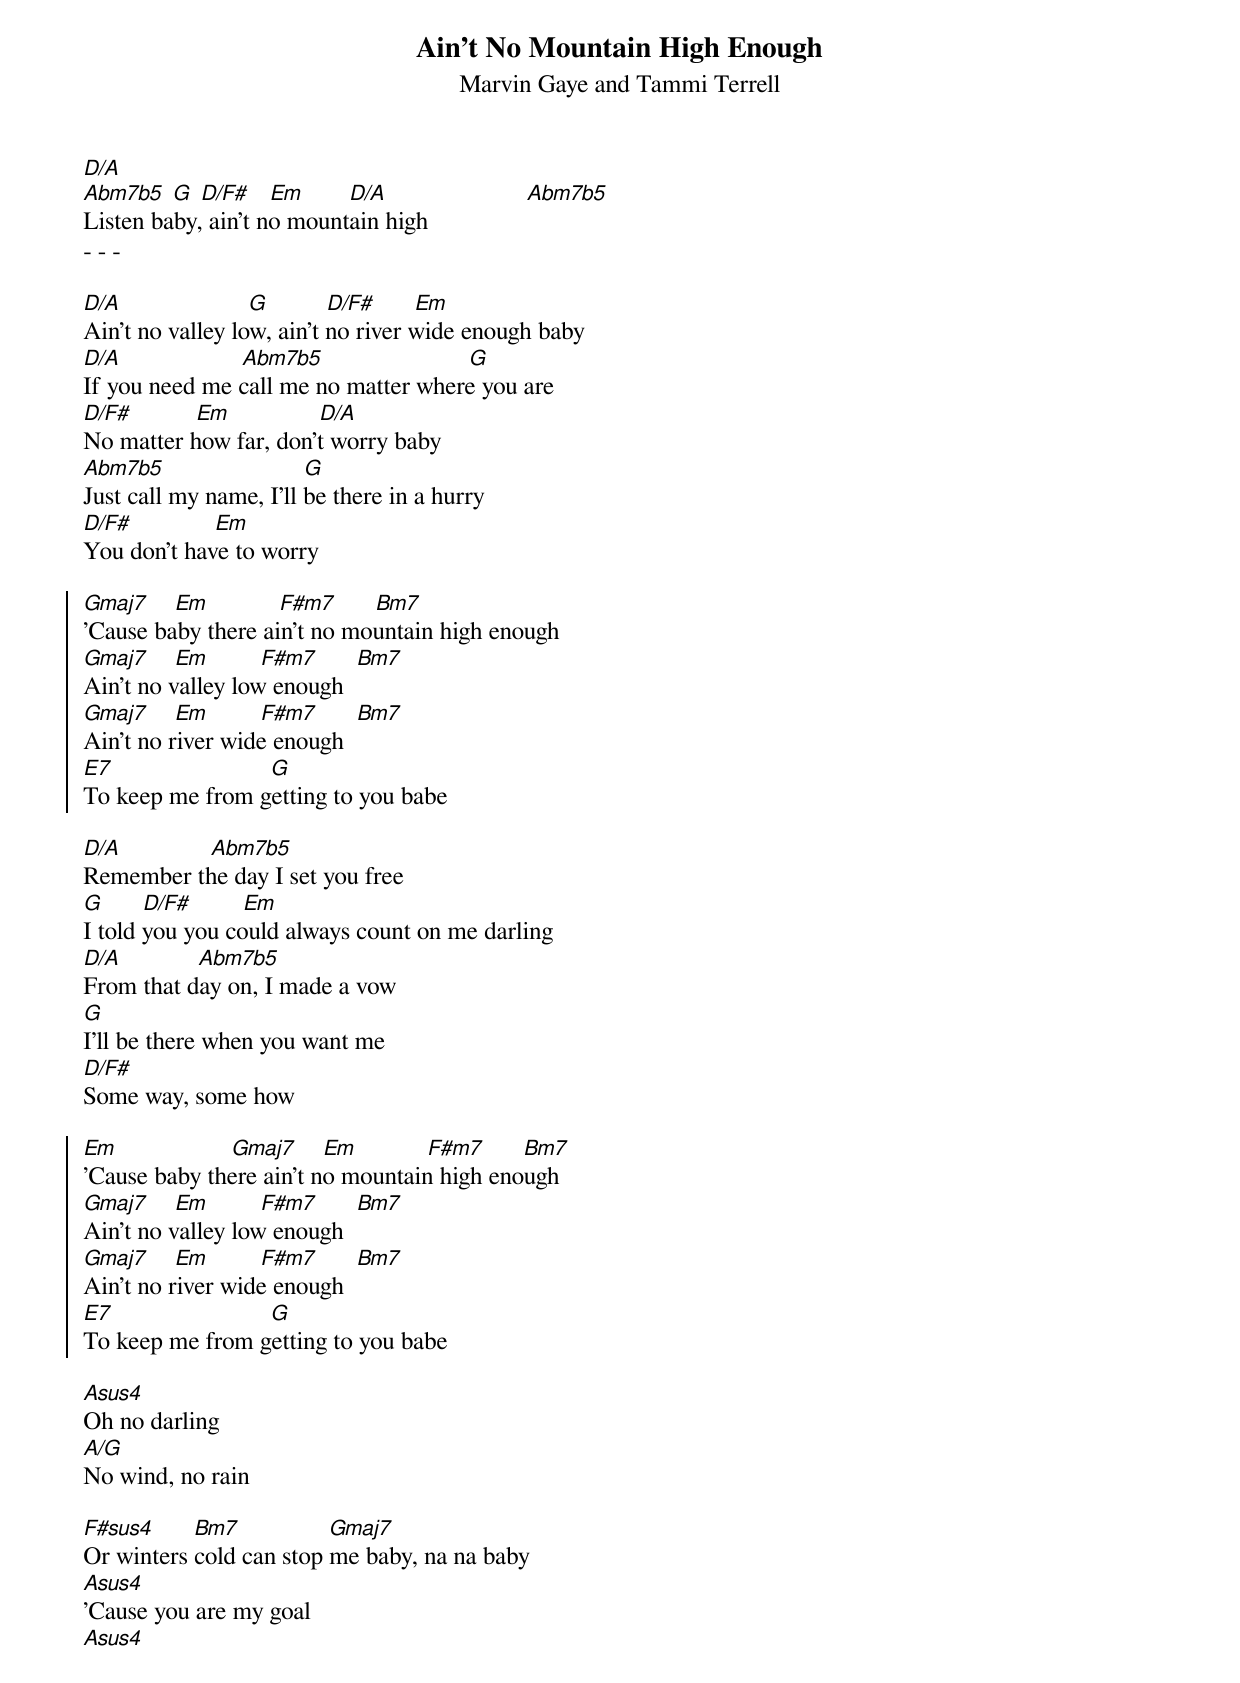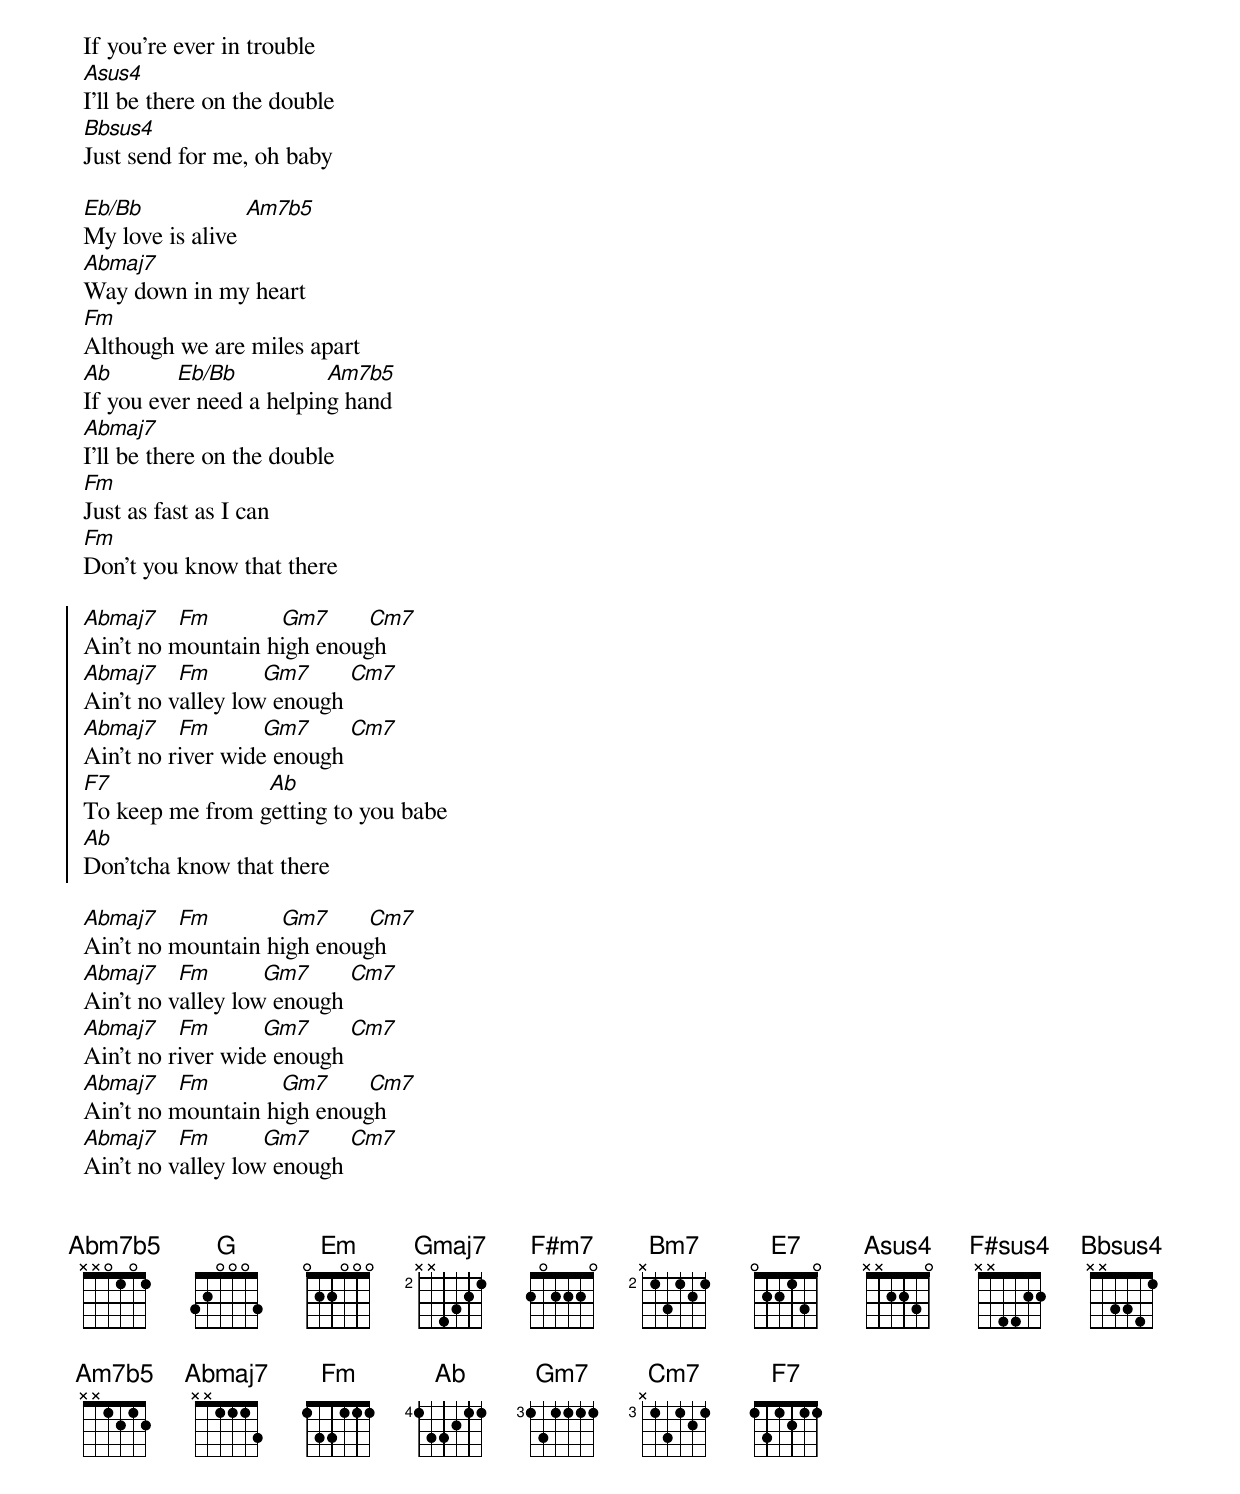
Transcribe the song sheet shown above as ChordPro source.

{t: Ain't No Mountain High Enough}
{st: Marvin Gaye and Tammi Terrell}
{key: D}
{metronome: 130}
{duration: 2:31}

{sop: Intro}
[D/A]
[Abm7b5] [G] [D/F#]   [Em]       [D/A]                      [Abm7b5]
Listen baby, ain't no mountain high
- - -
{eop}

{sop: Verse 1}
[D/A]                    [G]         [D/F#]      [Em]
Ain't no valley low, ain't no river wide enough baby
[D/A]                   [Abm7b5]                       [G]
If you need me call me no matter where you are
[D/F#]          [Em]              [D/A]
No matter how far, don't worry baby
[Abm7b5]                      [G]
Just call my name, I'll be there in a hurry
[D/F#]             [Em]
You don't have to worry
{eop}

{soc}
[Gmaj7]    [Em]           [F#m7]      [Bm7]
'Cause baby there ain't no mountain high enough
[Gmaj7]    [Em]        [F#m7]      [Bm7]
Ain't no valley low enough
[Gmaj7]    [Em]        [F#m7]      [Bm7]
Ain't no river wide enough
[E7]                         [G]
To keep me from getting to you babe
{eoc}

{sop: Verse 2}
[D/A]              [Abm7b5]
Remember the day I set you free
[G]      [D/F#]        [Em]
I told you you could always count on me darling
[D/A]            [Abm7b5]
From that day on, I made a vow
[G]
I'll be there when you want me
[D/F#]
Some way, some how
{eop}

{soc}
[Em]                  [Gmaj7]    [Em]           [F#m7]      [Bm7]
'Cause baby there ain't no mountain high enough
[Gmaj7]    [Em]        [F#m7]      [Bm7]
Ain't no valley low enough
[Gmaj7]    [Em]        [F#m7]      [Bm7]
Ain't no river wide enough
[E7]                         [G]
To keep me from getting to you babe
{eoc}

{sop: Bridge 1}
[Asus4]
Oh no darling
[A/G]
No wind, no rain
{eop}

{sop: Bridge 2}
[F#sus4]      [Bm7]              [Gmaj7]
Or winters cold can stop me baby, na na baby
[Asus4]
'Cause you are my goal
[Asus4]
If you're ever in trouble
[Asus4]
I'll be there on the double
[Bbsus4]
Just send for me, oh baby
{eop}

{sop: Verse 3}
[Eb/Bb]                [Am7b5]
My love is alive
[Abmaj7]
Way down in my heart
[Fm]
Although we are miles apart
[Ab]          [Eb/Bb]              [Am7b5]
If you ever need a helping hand
[Abmaj7]
I'll be there on the double
[Fm]
Just as fast as I can
[Fm]
Don't you know that there
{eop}

{soc}
[Abmaj7]   [Fm]           [Gm7]      [Cm7]
Ain't no mountain high enough
[Abmaj7]   [Fm]        [Gm7]      [Cm7]
Ain't no valley low enough
[Abmaj7]   [Fm]        [Gm7]      [Cm7]
Ain't no river wide enough
[F7]                         [Ab]
To keep me from getting to you babe
[Ab]
Don'tcha know that there
{eoc}

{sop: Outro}
[Abmaj7]   [Fm]           [Gm7]      [Cm7]
Ain't no mountain high enough
[Abmaj7]   [Fm]        [Gm7]      [Cm7]
Ain't no valley low enough
[Abmaj7]   [Fm]        [Gm7]      [Cm7]
Ain't no river wide enough
[Abmaj7]   [Fm]           [Gm7]      [Cm7]
Ain't no mountain high enough
[Abmaj7]   [Fm]        [Gm7]      [Cm7]
Ain't no valley low enough
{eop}


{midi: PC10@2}
